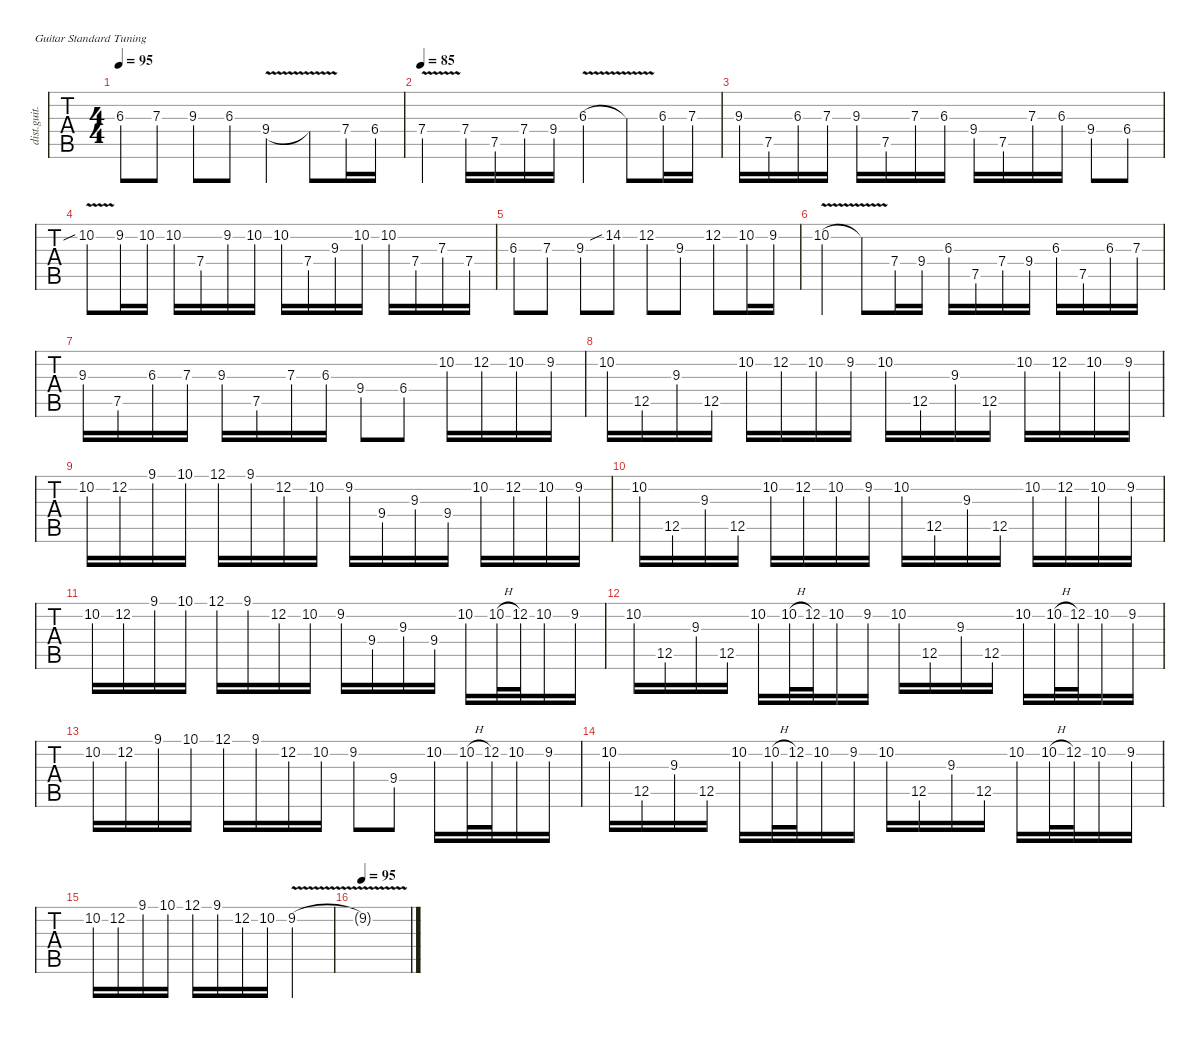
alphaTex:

\defaultSystemsLayout 4
\hideDynamics
\bracketExtendMode nobrackets
\otherSystemsTrackNameOrientation horizontal
\track ("Distortion Guitar" "dist.guit.") {instrument distortionguitar}
\staff {tabs}
\tuning (E4 B3 G3 D3 A2 E2)
\ts (4 4)
\tempo 95
\clef g2
\ks c
6.3{acc #}.8{dy mf} 7.3.8 9.3.8 6.3{acc #}.8 9.4{v}.4 9.4{t}.8 7.4.16 6.4{acc #}.16 |
\tempo 85
7.4{v}.4 7.4.16 7.5.16 7.4.16 9.4.16 6.3{v acc #}.4 6.3{t acc #}.8 6.3{acc #}.16 7.3.16 |
9.3.16 7.5.16 6.3{acc #}.16 7.3.16 9.3.16 7.5.16 7.3.16 6.3{acc #}.16 9.4.16 7.5.16 7.3.16 6.3{acc #}.16 9.4.8 6.4{acc #}.8 |
10.2{v sib}.8 9.2{acc #}.16 10.2.16 10.2.16 7.4.16 9.2{acc #}.16 10.2.16 10.2.16 7.4.16 9.3.16 10.2.16 10.2.16 7.4.16 7.3.16 7.4.16 |
6.3{acc #}.8 7.3.8 9.3.8 14.2{sib acc #}.8 12.2.8 9.3.8 12.2.8 10.2.16 9.2{acc #}.16 |
10.2{v}.4 10.2{t}.8 7.4.16 9.4.16 6.3{acc #}.16 7.5.16 7.4.16 9.4.16 6.3{acc #}.16 7.5.16 6.3{acc #}.16 7.3.16 |
9.3.16 7.5.16 6.3{acc #}.16 7.3.16 9.3.16 7.5.16 7.3.16 6.3{acc #}.16 9.4.8 6.4{acc #}.8 10.2.16 12.2.16 10.2.16 9.2{acc #}.16 |
\section ("" "")
10.2.16 12.5.16 9.3.16 12.5.16 10.2.16 12.2.16 10.2.16 9.2{acc #}.16 10.2.16 12.5.16 9.3.16 12.5.16 10.2.16 12.2.16 10.2.16 9.2{acc #}.16 |
10.2.16 12.2.16 9.1{acc #}.16 10.1.16 12.1.16 9.1{acc #}.16 12.2.16 10.2.16 9.2{acc #}.16 9.4.16 9.3.16 9.4.16 10.2.16 12.2.16 10.2.16 9.2{acc #}.16 |
10.2.16 12.5.16 9.3.16 12.5.16 10.2.16 12.2.16 10.2.16 9.2{acc #}.16 10.2.16 12.5.16 9.3.16 12.5.16 10.2.16 12.2.16 10.2.16 9.2{acc #}.16 |
10.2.16 12.2.16 9.1{acc #}.16 10.1.16 12.1.16 9.1{acc #}.16 12.2.16 10.2.16 9.2{acc #}.16 9.4.16 9.3.16 9.4.16 10.2.16 10.2{h}.32 12.2.32 10.2.16 9.2{acc #}.16 |
10.2.16 12.5.16 9.3.16 12.5.16 10.2.16 10.2{h}.32 12.2.32 10.2.16 9.2{acc #}.16 10.2.16 12.5.16 9.3.16 12.5.16 10.2.16 10.2{h}.32 12.2.32 10.2.16 9.2{acc #}.16 |
10.2.16 12.2.16 9.1{acc #}.16 10.1.16 12.1.16 9.1{acc #}.16 12.2.16 10.2.16 9.2{acc #}.8 9.4.8 10.2.16 10.2{h}.32 12.2.32 10.2.16 9.2{acc #}.16 |
10.2.16 12.5.16 9.3.16 12.5.16 10.2.16 10.2{h}.32 12.2.32 10.2.16 9.2{acc #}.16 10.2.16 12.5.16 9.3.16 12.5.16 10.2.16 10.2{h}.32 12.2.32 10.2.16 9.2{acc #}.16 |
10.2.16 12.2.16 9.1{acc #}.16 10.1.16 12.1.16 9.1{acc #}.16 12.2.16 10.2.16 9.2{v acc #}.2 |
\tempo 95
9.2{v t acc #}.1
